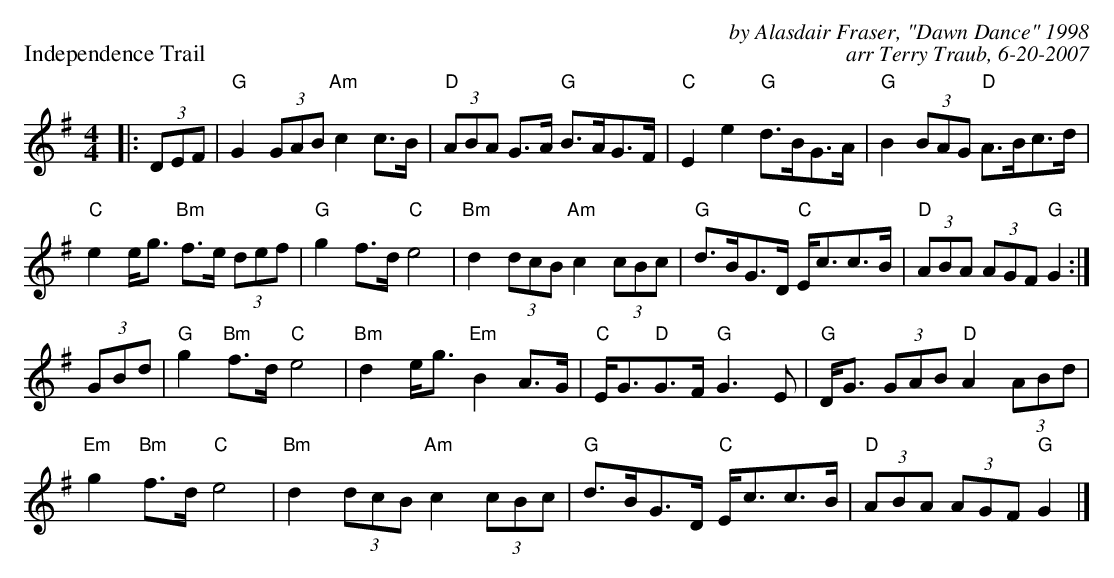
X:1
P: Independence Trail
C: by Alasdair Fraser, "Dawn Dance" 1998
C: arr Terry Traub, 6-20-2007
M: 4/4
L: 1/8
K: G
|: (3DEF|"G"G2 (3GAB "Am"c2 c>B|"D"(3ABA G>A "G"B>AG>F|"C"E2 e2 "G"d>BG>A|"G"B2 (3BAG "D"A>Bc>d|
"C"e2 e<g "Bm"f>e (3def|"G"g2 f>d "C"e4|"Bm"d2 (3dcB "Am"c2 (3cBc|"G"d>BG>D "C"E<cc>B|"D"(3ABA (3AGF "G"G2 :|
(3GBd|"G"g2 "Bm"f>d "C"e4|"Bm"d2 e<g "Em"B2 A>G|"C"E<G"D"G>F "G"G3 E|"G"D<G (3GAB "D"A2 (3ABd|
"Em"g2 "Bm"f>d "C"e4|"Bm"d2 (3dcB "Am"c2 (3cBc|"G"d>BG>D "C"E<cc>B|"D"(3ABA (3AGF "G"G2|]
